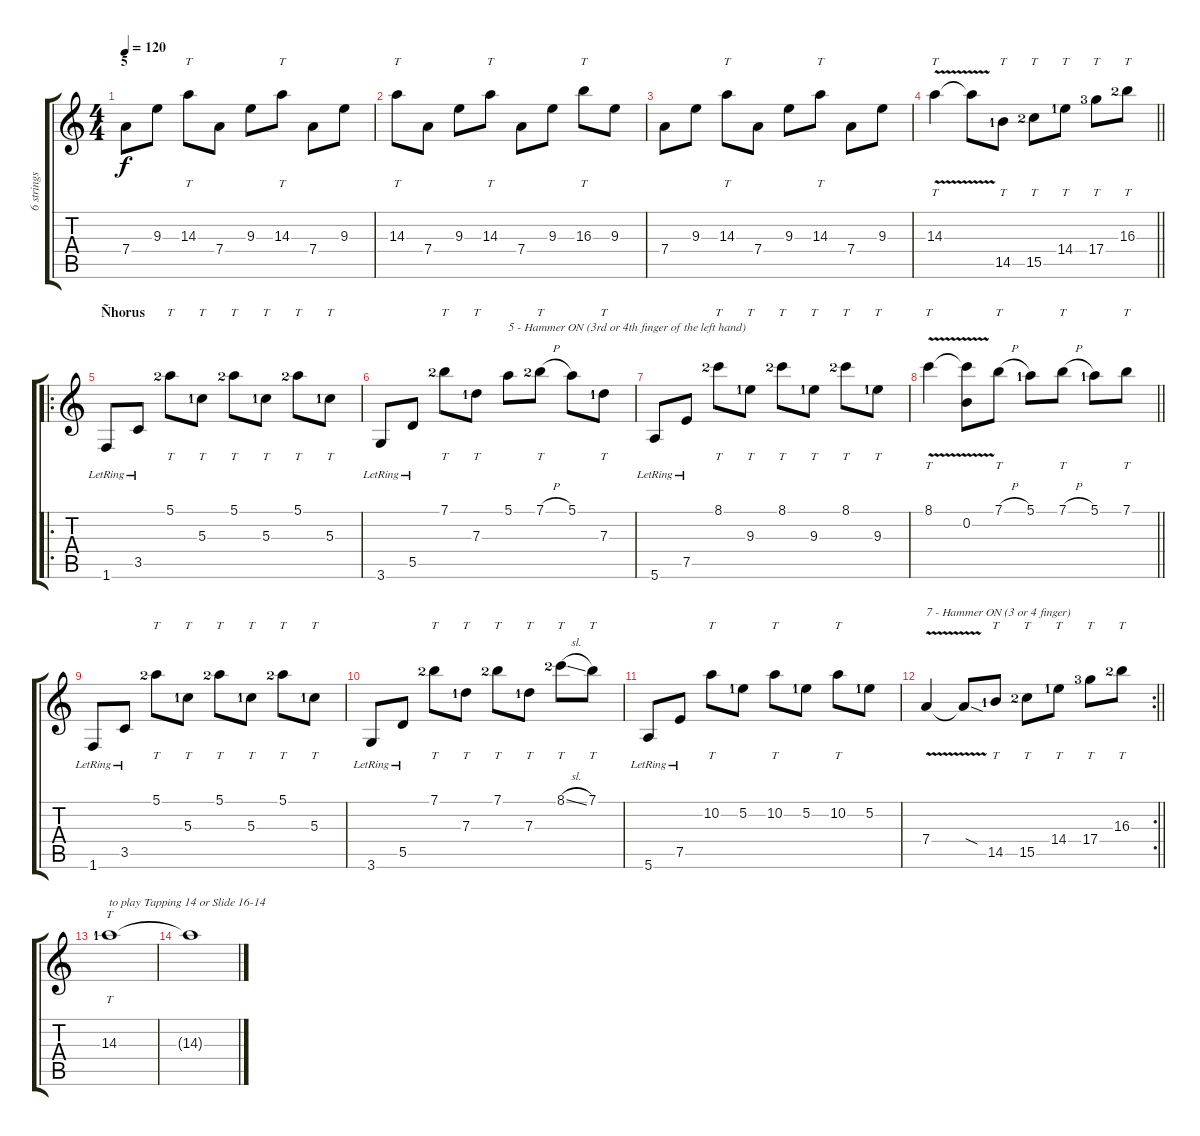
\track ("6 strings version" "6 strings ") {instrument electricguitarjazz}
\staff {score tabs}
\tuning (E4 B3 G3 D3 A2 E2) {hide}
\ts (4 4)
\section ("" "5")
\tempo 120
\clef g2
\ks c
7.4.8{dy f} 9.3.8 14.3.8{tt} 7.4.8 9.3.8 14.3.8{tt} 7.4.8 9.3.8 |
14.3.8{tt} 7.4.8 9.3.8 14.3.8{tt} 7.4.8 9.3.8 16.3.8{tt} 9.3.8 |
7.4.8 9.3.8 14.3.8{tt} 7.4.8 9.3.8 14.3.8{tt} 7.4.8 9.3.8 |
\barLineRight lightlight
14.3{v}.4{tt} 14.3{t}.8 14.5{lf 2}.8{tt} 15.5{lf 3}.8{tt} 14.4{lf 2}.8{tt} 17.4{lf 4}.8{tt} 16.3{lf 3}.8{tt} |
\ro
\section ("" "Ñhorus")
1.6{lr}.8 3.5{lr}.8 5.1{lf 3}.8{tt} 5.3{lf 2}.8{tt} 5.1{lf 3}.8{tt} 5.3{lf 2}.8{tt} 5.1{lf 3}.8{tt} 5.3{lf 2}.8{tt} |
3.6{lr}.8 5.5{lr}.8 7.1{lf 3}.8{tt} 7.3{lf 2}.8{tt} 5.1.8{txt "5 - Hammer ON (3rd or 4th finger of the left hand)"} 7.1{h lf 3}.8{tt} 5.1.8 7.3{lf 2}.8{tt} |
5.6{lr}.8 7.5{lr}.8 8.1{lf 3}.8{tt} 9.3{lf 2}.8{tt} 8.1{lf 3}.8{tt} 9.3{lf 2}.8{tt} 8.1{lf 3}.8{tt} 9.3{lf 2}.8{tt} |
\barLineRight lightlight
8.1{v}.4{tt} (8.1{t} 0.2).8 7.1{h}.8{tt} 5.1{lf 2}.8 7.1{h}.8{tt} 5.1{lf 2}.8 7.1.8{tt} |
1.6{lr}.8 3.5{lr}.8 5.1{lf 3}.8{tt} 5.3{lf 2}.8{tt} 5.1{lf 3}.8{tt} 5.3{lf 2}.8{tt} 5.1{lf 3}.8{tt} 5.3{lf 2}.8{tt} |
3.6{lr}.8 5.5{lr}.8 7.1{lf 3}.8{tt} 7.3{lf 2}.8{tt} 7.1{lf 3}.8{tt} 7.3{lf 2}.8{tt} 8.1{sl lf 3}.8{tt} 7.1.8{tt} |
5.6{lr}.8 7.5{lr}.8 10.2.8{tt} 5.2{lf 2}.8 10.2.8{tt} 5.2{lf 2}.8 10.2.8{tt} 5.2{lf 2}.8 |
\rc 2
\barLineRight lightlight
7.4{v}.4{txt "7 - Hammer ON (3 or 4 finger)"} 7.4{sod t}.8 14.5{lf 2}.8{tt} 15.5{lf 3}.8{tt} 14.4{lf 2}.8{tt} 17.4{lf 4}.8{tt} 16.3{lf 3}.8{tt} |
14.3{lf 2}.1{tt txt "to play Tapping 14 or Slide 16-14"} |
14.3{t}.1
